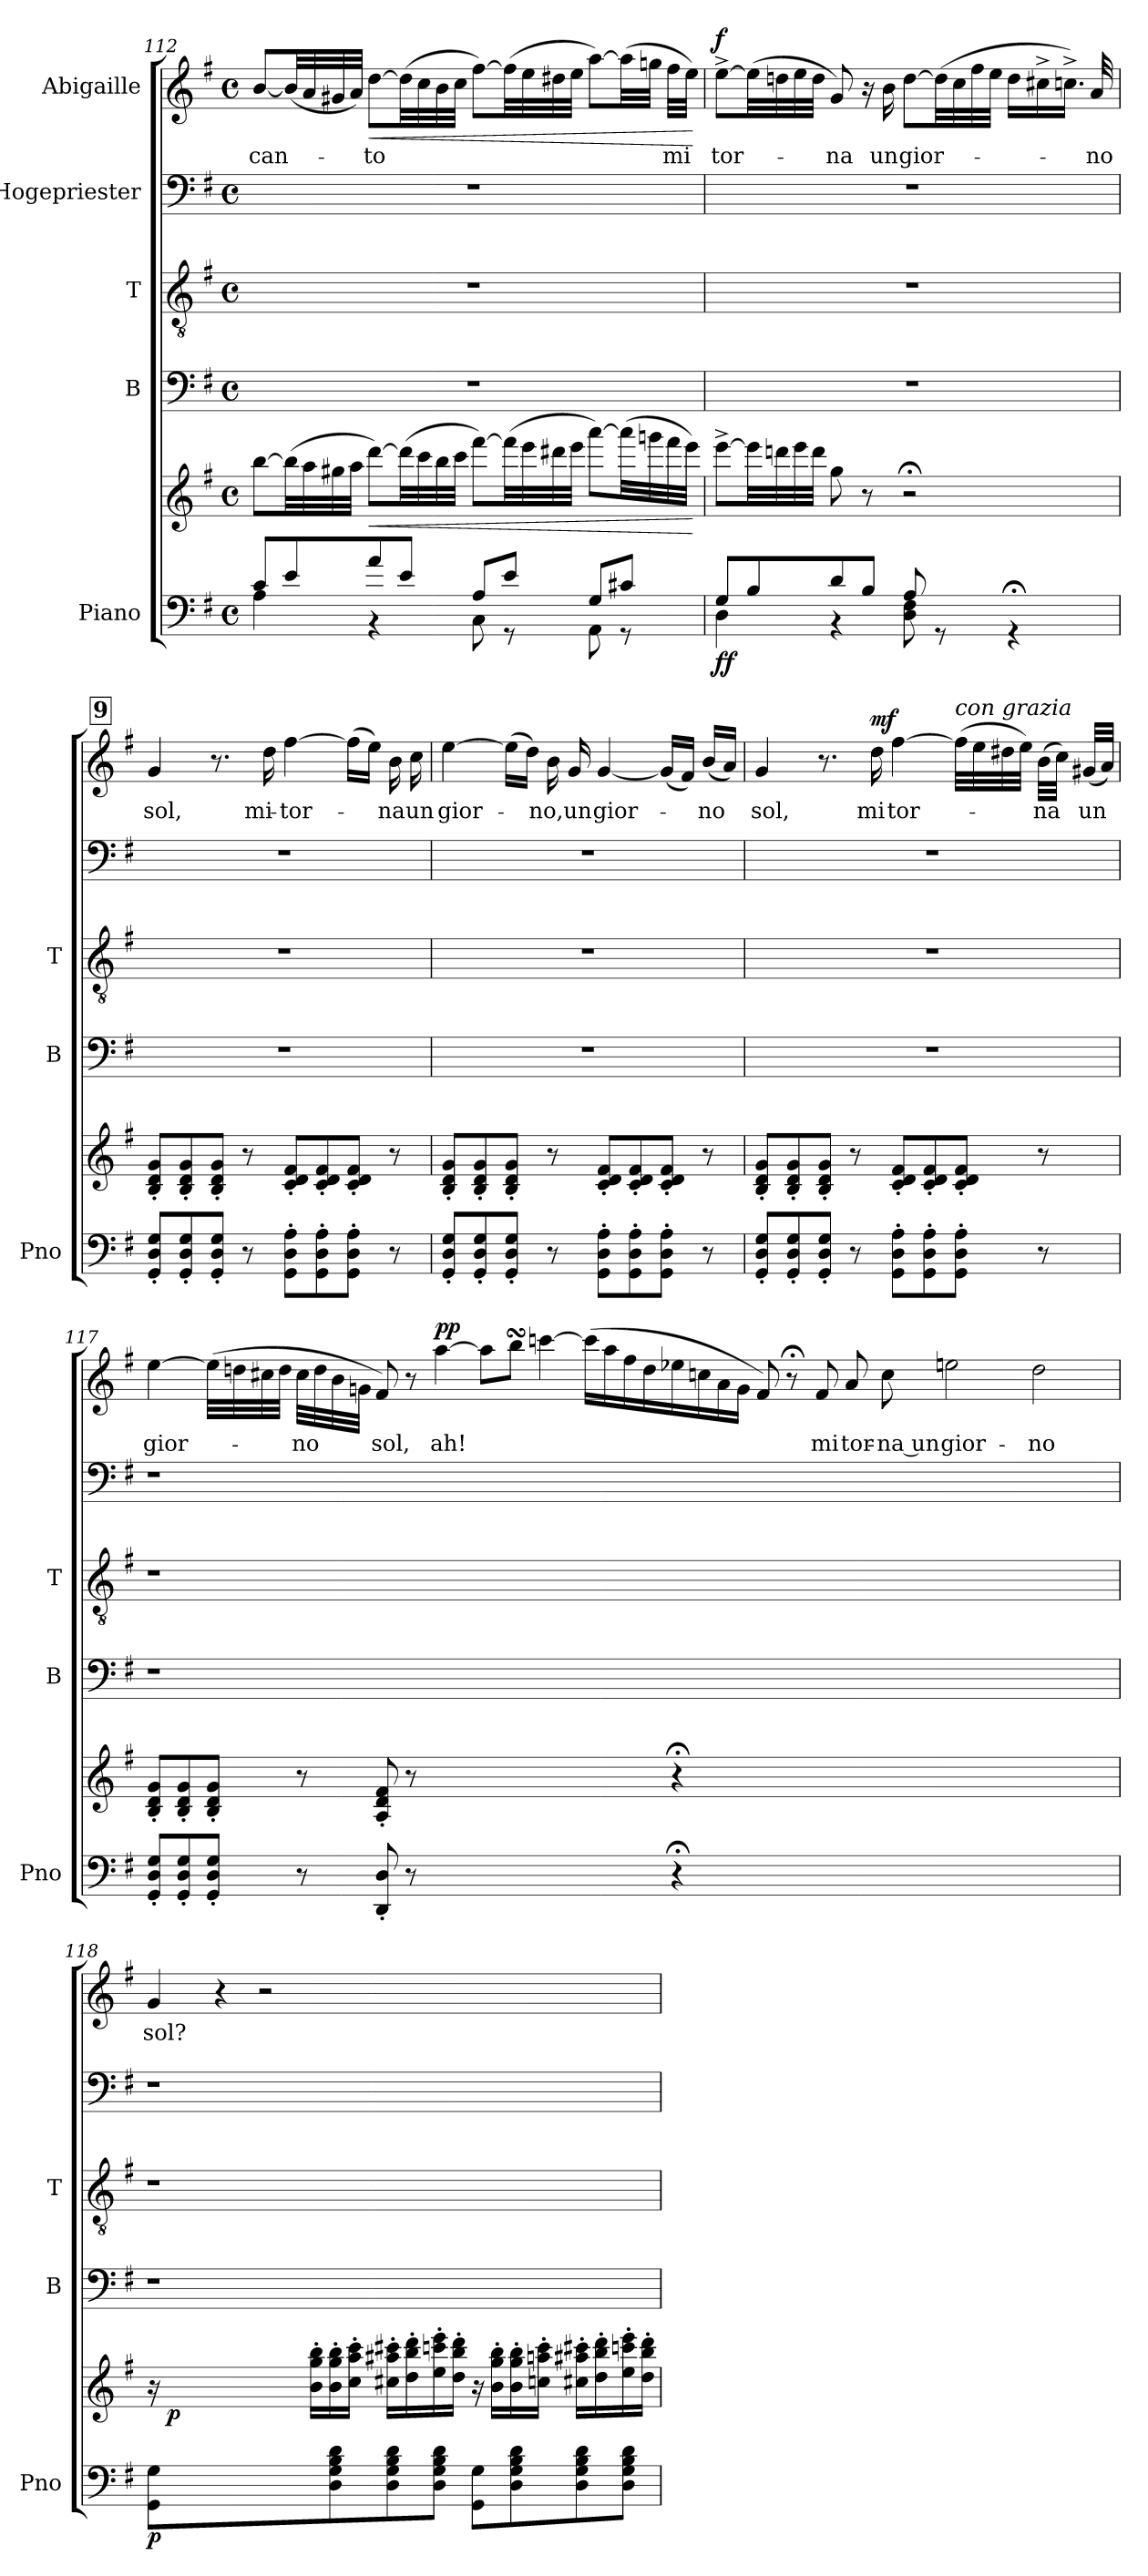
**kern	**kern	**dynam	**kern	**kern	**kern	**kern	**text	**dynam
*part5	*part5	*part5	*part4	*part3	*part2	*part1	*part1	*part1
*staff6	*staff5	*staff5/6	*staff4	*staff3	*staff2	*staff1	*staff1	*staff1
*I"Piano	*	*	*I"B	*I"T	*I"Hogepriester	*I"Abigaille	*	*
*I'Pno	*	*	*I'B	*I'T	*	*	*	*
*clefF4	*clefG2	*	*clefF4	*clefGv2	*clefF4	*clefG2	*	*
*k[f#]	*k[f#]	*	*k[f#]	*k[f#]	*k[f#]	*k[f#]	*	*
*M4/4	*M4/4	*	*M4/4	*M4/4	*M4/4	*M4/4	*	*
*met(c)	*met(c)	*	*met(c)	*met(c)	*met(c)	*met(c)	*	*
=112	=112	=112	=112	=112	=112	=112	=112	=112
*^	*	*	*	*	*	*	*	*
!	!	!	!	!	!	!	!	!LO:LY:b	!
8c/L	4A\	[8bb\L	.	1r	1r	1r	[8b/L	-can-	.
8e/	.	(32bb\LL]	.	.	.	.	(32b/LL]	.	.
.	.	32aa\	.	.	.	.	32a/	.	.
.	.	32gg#X\	.	.	.	.	32g#X/	.	.
.	.	32aa\JJJ	.	.	.	.	32a/JJJ)	.	.
!	!	!	!LO:HP:b	!	!	!	!	!LO:LY:b	!LO:HP:b
8a/	4r	[8ddd\L)	<	.	.	.	[8dd\L	-to	<
8e/J	.	(32ddd\LL]	.	.	.	.	(32dd\LL]	.	.
.	.	32ccc\	.	.	.	.	32cc\	.	.
.	.	32bb\	.	.	.	.	32b\	.	.
.	.	32ccc\JJJ	.	.	.	.	32cc\JJJ	.	.
8A/L	8C\	[8fff#\L)	.	.	.	.	[8ff#\L)	.	.
8e/J	8r	(32fff#\LL]	.	.	.	.	(32ff#\LL]	.	.
.	.	32eee\	.	.	.	.	32ee\	.	.
.	.	32ddd#X\	.	.	.	.	32dd#X\	.	.
.	.	32eee\JJJ	.	.	.	.	32ee\JJJ	.	.
8G/L	8AA\	[8aaa\L)	.	.	.	.	[8aa\L)	.	.
8c#X/J	8r	(32aaa\LL]	.	.	.	.	(32aa\LL]	.	.
.	.	32gggn\	.	.	.	.	32ggn\JJJ	.	.
!	!	!	!	!	!	!	!	!LO:LY:b	!
.	.	32fff#\	.	.	.	.	32ff#\LLL	mi	.
.	.	32eee\JJJ)	.	.	.	.	32ee\JJJ)	.	.
*v	*v	*	*	*	*	*	*	*	*
.	.	[	.	.	.	.	.	[
!!LO:PB:g=z
=113	=113	=113	=113	=113	=113	=113	=113	=113
*^	*	*	*	*	*	*	*	*
!	!	!	!LO:DY:b=2	!	!	!	!	!LO:LY:b	!
!	!	!	!LO:DY:n=1:b	!	!	!	!	!	!LO:DY:a
8G/L	4D\	[8eee^\L	f f	1r	1r	1r	[8ee^\L	tor-	f
8B/	.	32eee\LL]	.	.	.	.	(32ee\LL]	.	.
.	.	32dddn\	.	.	.	.	32ddn\	.	.
.	.	32eee\	.	.	.	.	32ee\	.	.
.	.	32ddd\JJJ	.	.	.	.	32dd\JJJ	.	.
!	!	!	!	!	!	!	!	!LO:LY:b	!
8d/	4r	8gg\	.	.	.	.	8g/)	-na	.
8B/J	.	8r	.	.	.	.	16r	.	.
!	!	!	!	!	!	!	!	!LO:LY:b	!
.	.	.	.	.	.	.	16b\	un	.
!	!	!	!	!	!	!	!	!LO:LY:b	!
8A/	8D\ 8F#\	2r;<	.	.	.	.	[8dd\L	gior-	.
8rGG	4.ryy	.	.	.	.	.	(32dd\LL]	.	.
.	.	.	.	.	.	.	32cc\	.	.
.	.	.	.	.	.	.	32ff#\	.	.
.	.	.	.	.	.	.	32ee\JJJ	.	.
4r;<GG	.	.	.	.	.	.	16dd\LL	.	.
.	.	.	.	.	.	.	16cc#X^\	.	.
.	.	.	.	.	.	.	16.ccn^\JJ)	.	.
!	!	!	!	!	!	!	!	!LO:LY:b	!
.	.	.	.	.	.	.	32a/	-no	.
*v	*v	*	*	*	*	*	*	*	*
!!LO:REH:place=s1:a:B:fs=14:t=9
=114	=114	=114	=114	=114	=114	=114	=114	=114
!	!	!	!	!	!	!	!LO:LY:b	!
8GG/' 8D/' 8G/'L	8B/' 8d/' 8g/'L	.	1r	1r	1r	4g/	sol,	.
8GG/' 8D/' 8G/'	8B/' 8d/' 8g/'	.	.	.	.	.	.	.
8GG/' 8D/' 8G/'J	8B/' 8d/' 8g/'J	.	.	.	.	8.r	.	.
8r	8r	.	.	.	.	.	.	.
!	!	!	!	!	!	!	!LO:LY:b	!
.	.	.	.	.	.	16dd\	mi-	.
!	!	!	!	!	!	!	!LO:LY:b	!
8GG\' 8D\' 8A\'L	8c/' 8d/' 8f#/'L	.	.	.	.	[4ff#\	-tor-	.
8GG\' 8D\' 8A\'	8c/' 8d/' 8f#/'	.	.	.	.	.	.	.
8GG\' 8D\' 8A\'J	8c/' 8d/' 8f#/'J	.	.	.	.	(16ff#\LL]	.	.
.	.	.	.	.	.	16ee\JJ)	.	.
!	!	!	!	!	!	!	!LO:LY:b	!
8r	8r	.	.	.	.	16b\	-na	.
!	!	!	!	!	!	!	!LO:LY:b	!
.	.	.	.	.	.	16cc\	un	.
!!LO:LB:g=z
=115	=115	=115	=115	=115	=115	=115	=115	=115
!	!	!	!	!	!	!	!LO:LY:b	!
8GG/' 8D/' 8G/'L	8B/' 8d/' 8g/'L	.	1r	1r	1r	[4ee\	gior-	.
8GG/' 8D/' 8G/'	8B/' 8d/' 8g/'	.	.	.	.	.	.	.
8GG/' 8D/' 8G/'J	8B/' 8d/' 8g/'J	.	.	.	.	(16ee\LL]	.	.
.	.	.	.	.	.	16dd\JJ)	.	.
!	!	!	!	!	!	!	!LO:LY:b	!
8r	8r	.	.	.	.	16b\	-no,	.
!	!	!	!	!	!	!	!LO:LY:b	!
.	.	.	.	.	.	16g/	un	.
!	!	!	!	!	!	!	!LO:LY:b	!
8GG\' 8D\' 8A\'L	8c/' 8d/' 8f#/'L	.	.	.	.	[4g/	gior-	.
8GG\' 8D\' 8A\'	8c/' 8d/' 8f#/'	.	.	.	.	.	.	.
8GG\' 8D\' 8A\'J	8c/' 8d/' 8f#/'J	.	.	.	.	(16g/LL]	.	.
.	.	.	.	.	.	16f#/JJ)	.	.
!	!	!	!	!	!	!	!LO:LY:b	!
8r	8r	.	.	.	.	(16b/LL	-no	.
.	.	.	.	.	.	16a/JJ)	.	.
=116	=116	=116	=116	=116	=116	=116	=116	=116
!	!	!	!	!	!	!	!LO:LY:b	!
8GG/' 8D/' 8G/'L	8B/' 8d/' 8g/'L	.	1r	1r	1r	4g/	sol,	.
8GG/' 8D/' 8G/'	8B/' 8d/' 8g/'	.	.	.	.	.	.	.
8GG/' 8D/' 8G/'J	8B/' 8d/' 8g/'J	.	.	.	.	8.r	.	.
8r	8r	.	.	.	.	.	.	.
!	!	!	!	!	!	!	!LO:LY:b	!LO:DY:a
.	.	.	.	.	.	16dd\	mi	mf
!	!	!	!	!	!	!	!LO:LY:b	!
8GG\' 8D\' 8A\'L	8c/' 8d/' 8f#/'L	.	.	.	.	[4ff#\	tor-	.
8GG\' 8D\' 8A\'	8c/' 8d/' 8f#/'	.	.	.	.	.	.	.
!	!	!	!	!	!	!LO:TX:a:i:t=con grazia	!	!
8GG\' 8D\' 8A\'J	8c/' 8d/' 8f#/'J	.	.	.	.	(32ff#\LLL]	.	.
.	.	.	.	.	.	32ee\	.	.
.	.	.	.	.	.	32dd#X\	.	.
.	.	.	.	.	.	32ee\JJJ)	.	.
!	!	!	!	!	!	!	!LO:LY:b	!
8r	8r	.	.	.	.	(32b\LLL	-na	.
.	.	.	.	.	.	32cc\JJJ)	.	.
!	!	!	!	!	!	!	!LO:LY:b	!
.	.	.	.	.	.	(32g#X/LLL	un	.
.	.	.	.	.	.	32a/JJJ)	.	.
!!LO:LB:g=z
=117	=117	=117	=117	=117	=117	=117	=117	=117
!	!	!	!	!	!	!	!LO:LY:b	!
8GG/' 8D/' 8G/'L	8B/' 8d/' 8g/'L	.	1r	1r	1r	[4ee\	gior-	.
8GG/' 8D/' 8G/'	8B/' 8d/' 8g/'	.	.	.	.	.	.	.
8GG/' 8D/' 8G/'J	8B/' 8d/' 8g/'J	.	.	.	.	(32ee\LLL]	.	.
.	.	.	.	.	.	32ddn\	.	.
.	.	.	.	.	.	32cc#X\	.	.
.	.	.	.	.	.	32dd\JJJ	.	.
!	!	!	!	!	!	!	!LO:LY:b	!
8r	8r	.	.	.	.	32cc#\LLL	-no	.
.	.	.	.	.	.	32dd\	.	.
.	.	.	.	.	.	32b\	.	.
.	.	.	.	.	.	32gn\JJJ	.	.
!	!	!	!	!	!	!	!LO:LY:b	!
8DD/' 8D/'	8A/' 8d/' 8f#/'	.	.	.	.	8f#/)	sol,	.
8r	8r	.	.	.	.	8r	.	.
!	!	!	!	!	!	!	!LO:LY:b	!LO:DY:a
4ryy	4ryy	.	.	.	.	[4aa\	ah!	pp
2.ryy	2.ryy	.	1ryy	1ryy	1ryy	8aa\L]	.	.
.	.	.	.	.	.	8bbsSsS\J	.	.
.	.	.	.	.	.	[4cccn\	.	.
.	.	.	.	.	.	(16ccc\LL]	.	.
.	.	.	.	.	.	16aa\	.	.
.	.	.	.	.	.	16ff#\	.	.
.	.	.	.	.	.	16dd\	.	.
4r;<	4r;<	.	.	.	.	16ee-X\	.	.
.	.	.	.	.	.	16ccn\	.	.
.	.	.	.	.	.	16a\	.	.
.	.	.	.	.	.	16g\JJ	.	.
1ryy	1ryy	.	1ryy	1ryy	1ryy	8f#/)	.	.
.	.	.	.	.	.	8r;<	.	.
!	!	!	!	!	!	!	!LO:LY:b	!
.	.	.	.	.	.	8f#/	mi	.
!	!	!	!	!	!	!	!LO:LY:b	!
.	.	.	.	.	.	8a/	tor-	.
!	!	!	!	!	!	!	!LO:LY:b	!
.	.	.	.	.	.	8cc\	-na un	.
!	!	!	!	!	!	!	!LO:LY:b	!
.	.	.	.	.	.	2een\	gior-	.
2ryy	2ryy	.	2ryy	2ryy	2ryy	.	.	.
!	!	!	!	!	!	!	!LO:LY:b	!
.	.	.	.	.	.	2dd\	-no	.
8ryy	8ryy	.	8ryy	8ryy	8ryy	.	.	.
!!LO:LB:g=z
=118	=118	=118	=118	=118	=118	=118	=118	=118
!	!	!LO:DY:b=2	!	!	!	!	!LO:LY:b	!
8GG\ 8G\L	16r	p	1r	1r	1r	4g/	sol?	.
!	!	!LO:DY:b	!	!	!	!	!	!
.	2.ryy	p	.	.	.	.	.	.
2.ryy	.	.	.	.	.	.	.	.
.	.	.	.	.	.	4r	.	.
.	.	.	.	.	.	2r	.	.
.	16b\' 16gg\' 16bb\'LL	.	.	.	.	.	.	.
8D\ 8G\ 8B\ 8d\	16b\' 16gg\' 16bb\'	.	.	.	.	.	.	.
.	16cc\' 16aa\' 16ccc\'JJ	.	.	.	.	.	.	.
8D\ 8G\ 8B\ 8d\	16cc#X\' 16aa#X\' 16ccc#X\'LL	.	2.ryy	2.ryy	2.ryy	2.ryy	.	.
.	16dd\' 16bb\' 16ddd\'	.	.	.	.	.	.	.
8D\ 8G\ 8B\ 8d\J	16ee\' 16cccn\' 16eee\'	.	.	.	.	.	.	.
.	16dd\' 16bb\' 16ddd\'JJ	.	.	.	.	.	.	.
8GG\ 8G\L	16r	.	.	.	.	.	.	.
.	16b\' 16gg\' 16bb\'LL	.	.	.	.	.	.	.
8D\ 8G\ 8B\ 8d\	16b\' 16gg\' 16bb\'	.	.	.	.	.	.	.
.	16ccn\' 16aan\' 16ccc\'JJ	.	.	.	.	.	.	.
8D\ 8G\ 8B\ 8d\	16cc#X\' 16aa#X\' 16ccc#X\'LL	.	.	.	.	.	.	.
.	16dd\' 16bb\' 16ddd\'	.	.	.	.	.	.	.
8D\ 8G\ 8B\ 8d\J	16ee\' 16cccn\' 16eee\'	.	.	.	.	.	.	.
.	16dd\' 16bb\' 16ddd\'JJ	.	.	.	.	.	.	.
=	=	=	=	=	=	=	=	=
*-	*-	*-	*-	*-	*-	*-	*-	*-
